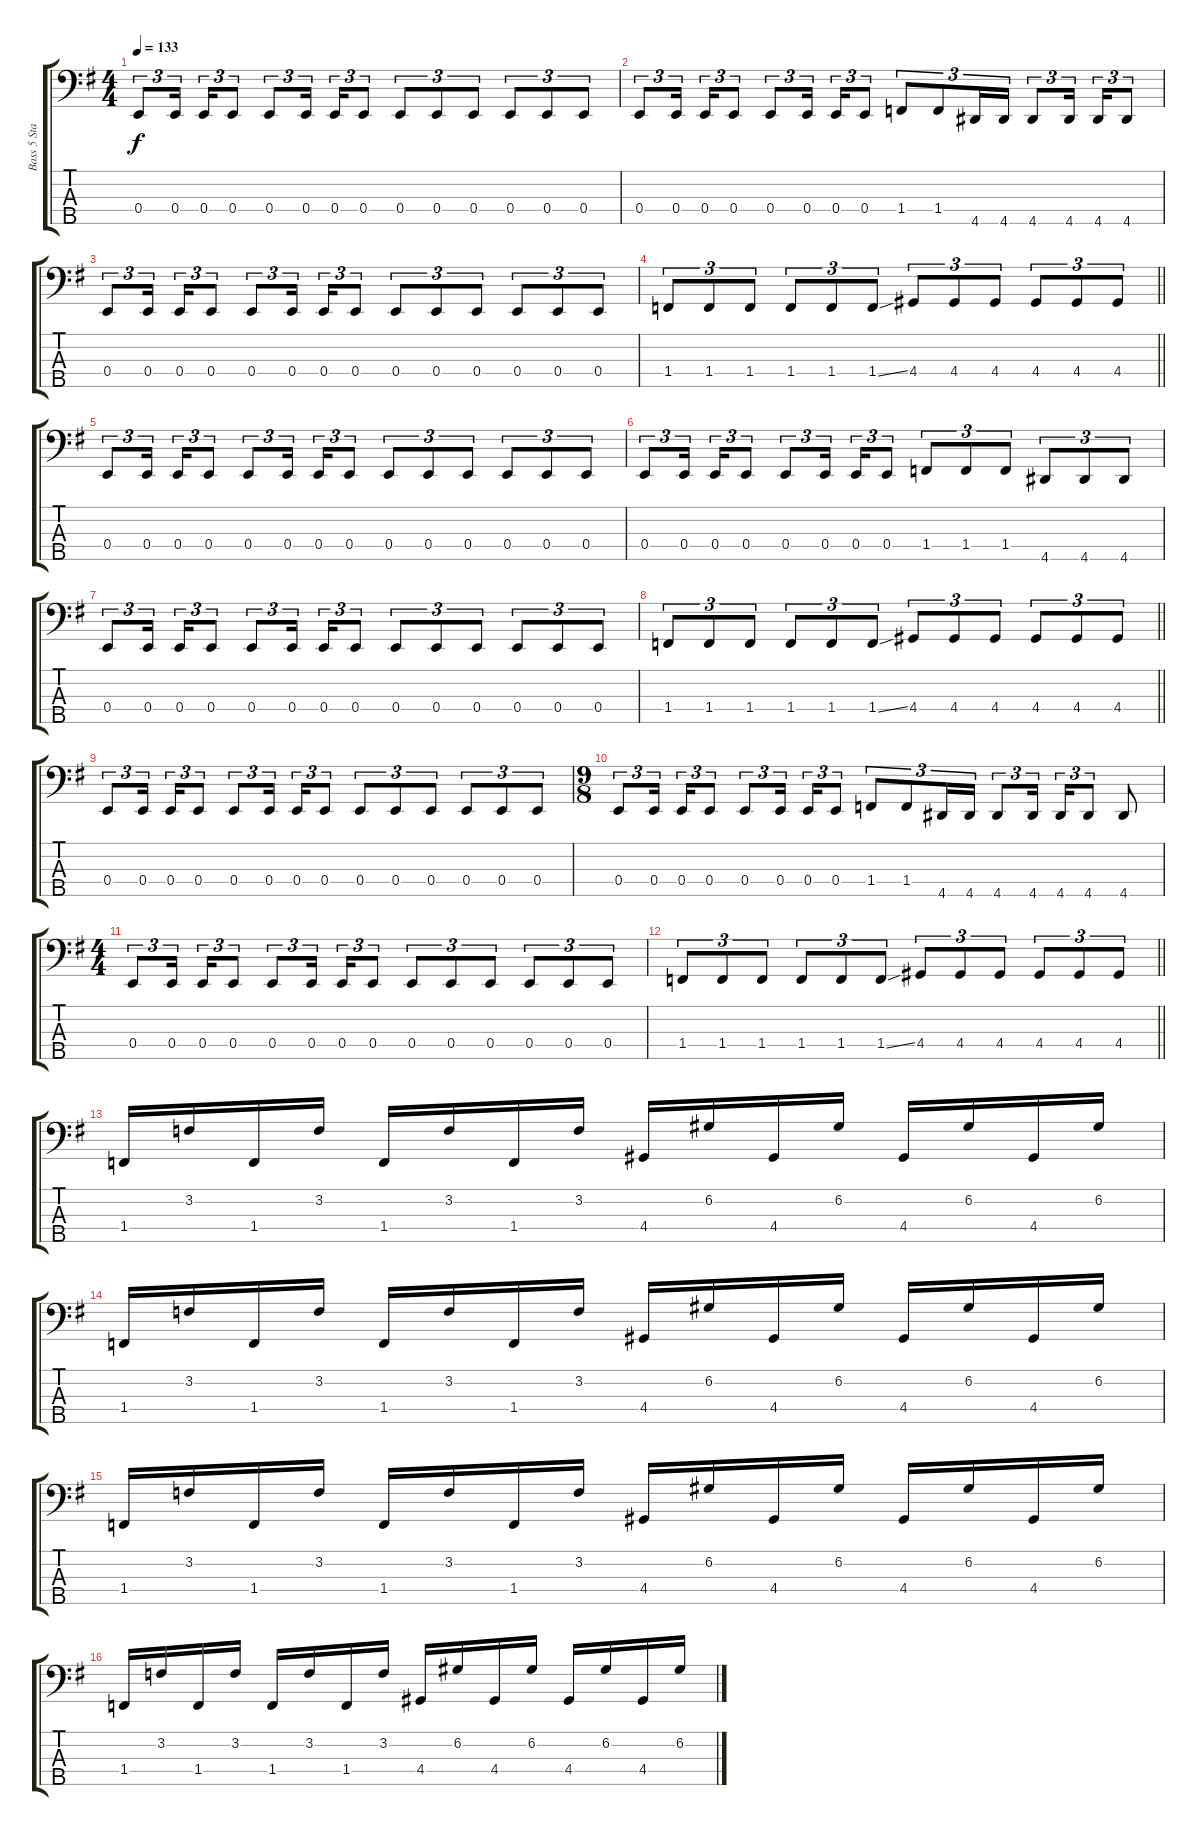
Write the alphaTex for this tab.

\track ("Bass 5 Standard" "Bass 5 Sta") {instrument electricbassfinger}
\staff {score tabs}
\tuning (G2 D2 A1 E1 B0) {hide}
\ts (4 4)
\tempo 133
\clef f4
\ks eminor
0.4.8{tu (3 2) dy f} 0.4.16{tu (3 2) beam splitsecondary} 0.4.16{tu (3 2)} 0.4.8{tu (3 2)} 0.4.8{tu (3 2)} 0.4.16{tu (3 2) beam splitsecondary} 0.4.16{tu (3 2)} 0.4.8{tu (3 2)} 0.4.8{tu (3 2)} 0.4.8{tu (3 2)} 0.4.8{tu (3 2)} 0.4.8{tu (3 2)} 0.4.8{tu (3 2)} 0.4.8{tu (3 2)} |
0.4.8{tu (3 2)} 0.4.16{tu (3 2) beam splitsecondary} 0.4.16{tu (3 2)} 0.4.8{tu (3 2)} 0.4.8{tu (3 2)} 0.4.16{tu (3 2) beam splitsecondary} 0.4.16{tu (3 2)} 0.4.8{tu (3 2)} 1.4.8{tu (3 2)} 1.4.8{tu (3 2)} 4.5.16{tu (3 2)} 4.5.16{tu (3 2)} 4.5.8{tu (3 2)} 4.5.16{tu (3 2) beam splitsecondary} 4.5.16{tu (3 2)} 4.5.8{tu (3 2)} |
0.4.8{tu (3 2)} 0.4.16{tu (3 2) beam splitsecondary} 0.4.16{tu (3 2)} 0.4.8{tu (3 2)} 0.4.8{tu (3 2)} 0.4.16{tu (3 2) beam splitsecondary} 0.4.16{tu (3 2)} 0.4.8{tu (3 2)} 0.4.8{tu (3 2)} 0.4.8{tu (3 2)} 0.4.8{tu (3 2)} 0.4.8{tu (3 2)} 0.4.8{tu (3 2)} 0.4.8{tu (3 2)} |
\barLineRight lightlight
1.4.8{tu (3 2)} 1.4.8{tu (3 2)} 1.4.8{tu (3 2)} 1.4.8{tu (3 2)} 1.4.8{tu (3 2)} 1.4{ss}.8{tu (3 2)} 4.4.8{tu (3 2)} 4.4.8{tu (3 2)} 4.4.8{tu (3 2)} 4.4.8{tu (3 2)} 4.4.8{tu (3 2)} 4.4.8{tu (3 2)} |
0.4.8{tu (3 2)} 0.4.16{tu (3 2) beam splitsecondary} 0.4.16{tu (3 2)} 0.4.8{tu (3 2)} 0.4.8{tu (3 2)} 0.4.16{tu (3 2) beam splitsecondary} 0.4.16{tu (3 2)} 0.4.8{tu (3 2)} 0.4.8{tu (3 2)} 0.4.8{tu (3 2)} 0.4.8{tu (3 2)} 0.4.8{tu (3 2)} 0.4.8{tu (3 2)} 0.4.8{tu (3 2)} |
0.4.8{tu (3 2)} 0.4.16{tu (3 2) beam splitsecondary} 0.4.16{tu (3 2)} 0.4.8{tu (3 2)} 0.4.8{tu (3 2)} 0.4.16{tu (3 2) beam splitsecondary} 0.4.16{tu (3 2)} 0.4.8{tu (3 2)} 1.4.8{tu (3 2)} 1.4.8{tu (3 2)} 1.4.8{tu (3 2)} 4.5.8{tu (3 2)} 4.5.8{tu (3 2)} 4.5.8{tu (3 2)} |
0.4.8{tu (3 2)} 0.4.16{tu (3 2) beam splitsecondary} 0.4.16{tu (3 2)} 0.4.8{tu (3 2)} 0.4.8{tu (3 2)} 0.4.16{tu (3 2) beam splitsecondary} 0.4.16{tu (3 2)} 0.4.8{tu (3 2)} 0.4.8{tu (3 2)} 0.4.8{tu (3 2)} 0.4.8{tu (3 2)} 0.4.8{tu (3 2)} 0.4.8{tu (3 2)} 0.4.8{tu (3 2)} |
\barLineRight lightlight
1.4.8{tu (3 2)} 1.4.8{tu (3 2)} 1.4.8{tu (3 2)} 1.4.8{tu (3 2)} 1.4.8{tu (3 2)} 1.4{ss}.8{tu (3 2)} 4.4.8{tu (3 2)} 4.4.8{tu (3 2)} 4.4.8{tu (3 2)} 4.4.8{tu (3 2)} 4.4.8{tu (3 2)} 4.4.8{tu (3 2)} |
0.4.8{tu (3 2)} 0.4.16{tu (3 2) beam splitsecondary} 0.4.16{tu (3 2)} 0.4.8{tu (3 2)} 0.4.8{tu (3 2)} 0.4.16{tu (3 2) beam splitsecondary} 0.4.16{tu (3 2)} 0.4.8{tu (3 2)} 0.4.8{tu (3 2)} 0.4.8{tu (3 2)} 0.4.8{tu (3 2)} 0.4.8{tu (3 2)} 0.4.8{tu (3 2)} 0.4.8{tu (3 2)} |
\ts (9 8)
0.4.8{tu (3 2)} 0.4.16{tu (3 2) beam splitsecondary} 0.4.16{tu (3 2)} 0.4.8{tu (3 2)} 0.4.8{tu (3 2)} 0.4.16{tu (3 2)} 0.4.16{tu (3 2)} 0.4.8{tu (3 2)} 1.4.8{tu (3 2)} 1.4.8{tu (3 2)} 4.5.16{tu (3 2)} 4.5.16{tu (3 2)} 4.5.8{tu (3 2)} 4.5.16{tu (3 2) beam splitsecondary} 4.5.16{tu (3 2)} 4.5.8{tu (3 2)} 4.5.8 |
\ts (4 4)
0.4.8{tu (3 2)} 0.4.16{tu (3 2) beam splitsecondary} 0.4.16{tu (3 2)} 0.4.8{tu (3 2)} 0.4.8{tu (3 2)} 0.4.16{tu (3 2) beam splitsecondary} 0.4.16{tu (3 2)} 0.4.8{tu (3 2)} 0.4.8{tu (3 2)} 0.4.8{tu (3 2)} 0.4.8{tu (3 2)} 0.4.8{tu (3 2)} 0.4.8{tu (3 2)} 0.4.8{tu (3 2)} |
\barLineRight lightlight
1.4.8{tu (3 2)} 1.4.8{tu (3 2)} 1.4.8{tu (3 2)} 1.4.8{tu (3 2)} 1.4.8{tu (3 2)} 1.4{ss}.8{tu (3 2)} 4.4.8{tu (3 2)} 4.4.8{tu (3 2)} 4.4.8{tu (3 2)} 4.4.8{tu (3 2)} 4.4.8{tu (3 2)} 4.4.8{tu (3 2)} |
\section ("" "")
1.4.16 3.2.16 1.4.16 3.2.16 1.4.16 3.2.16 1.4.16 3.2.16 4.4.16 6.2.16 4.4.16 6.2.16 4.4.16 6.2.16 4.4.16 6.2.16 |
1.4.16 3.2.16 1.4.16 3.2.16 1.4.16 3.2.16 1.4.16 3.2.16 4.4.16 6.2.16 4.4.16 6.2.16 4.4.16 6.2.16 4.4.16 6.2.16 |
1.4.16 3.2.16 1.4.16 3.2.16 1.4.16 3.2.16 1.4.16 3.2.16 4.4.16 6.2.16 4.4.16 6.2.16 4.4.16 6.2.16 4.4.16 6.2.16 |
1.4.16 3.2.16 1.4.16 3.2.16 1.4.16 3.2.16 1.4.16 3.2.16 4.4.16 6.2.16 4.4.16 6.2.16 4.4.16 6.2.16 4.4.16 6.2.16
